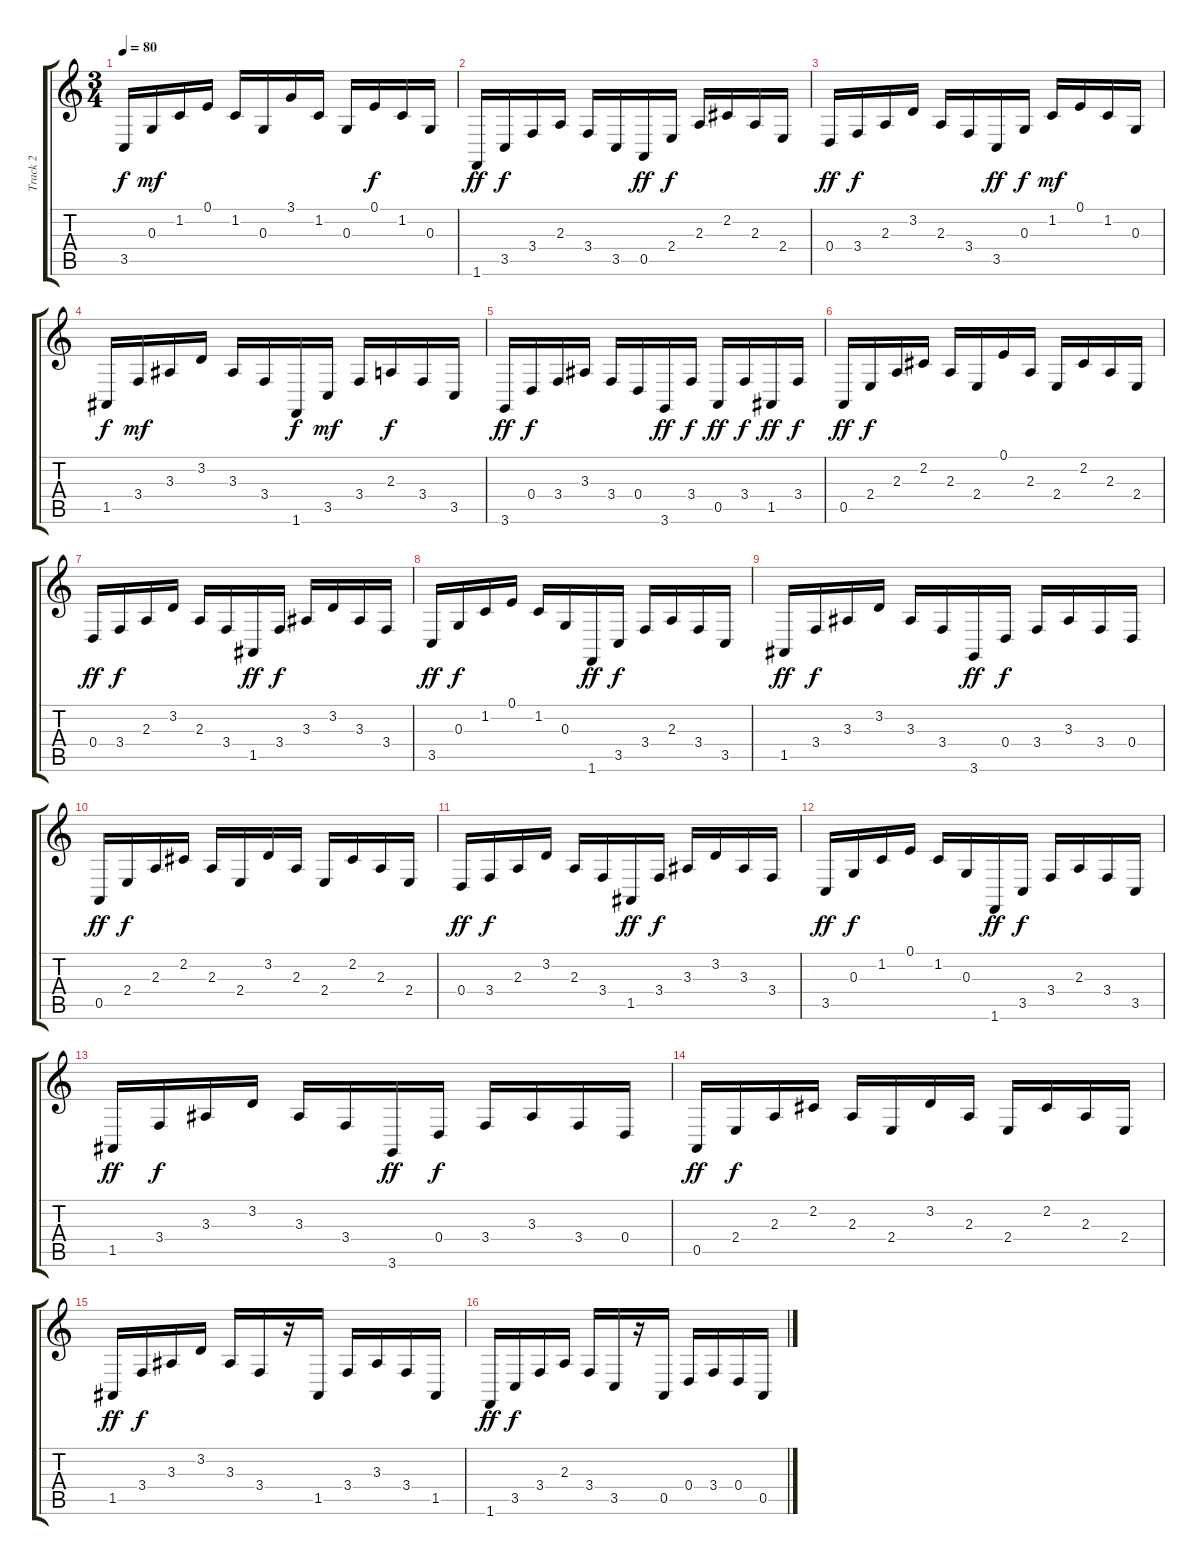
\track ("Track 2" "Track 2") {instrument acousticgrandpiano}
\staff {score tabs}
\tuning (E4 B3 G3 D3 A2 E2) {hide}
\ts (3 4)
\tempo 80
\clef g2
\ks c
3.5.16{dy f} 0.3.16{dy mf} 1.2.16 0.1.16 1.2.16 0.3.16 3.1.16 1.2.16 0.3.16 0.1.16{dy f} 1.2.16 0.3.16 |
1.6.16{dy ff} 3.5.16{dy f} 3.4.16 2.3.16 3.4.16 3.5.16 0.5.16{dy ff} 2.4.16{dy f} 2.3.16 2.2.16 2.3.16 2.4.16 |
0.4.16{dy ff} 3.4.16{dy f} 2.3.16 3.2.16 2.3.16 3.4.16 3.5.16{dy ff} 0.3.16{dy f} 1.2.16{dy mf} 0.1.16 1.2.16 0.3.16 |
1.5.16{dy f} 3.4.16{dy mf} 3.3.16 3.2.16 3.3.16 3.4.16 1.6.16{dy f} 3.5.16{dy mf} 3.4.16 2.3.16{dy f} 3.4.16 3.5.16 |
3.6.16{dy ff} 0.4.16{dy f} 3.4.16 3.3.16 3.4.16 0.4.16 3.6.16{dy ff} 3.4.16{dy f} 0.5.16{dy ff} 3.4.16{dy f} 1.5.16{dy ff} 3.4.16{dy f} |
0.5.16{dy ff} 2.4.16{dy f} 2.3.16 2.2.16 2.3.16 2.4.16 0.1.16 2.3.16 2.4.16 2.2.16 2.3.16 2.4.16 |
0.4.16{dy ff} 3.4.16{dy f} 2.3.16 3.2.16 2.3.16 3.4.16 1.5.16{dy ff} 3.4.16{dy f} 3.3.16 3.2.16 3.3.16 3.4.16 |
3.5.16{dy ff} 0.3.16{dy f} 1.2.16 0.1.16 1.2.16 0.3.16 1.6.16{dy ff} 3.5.16{dy f} 3.4.16 2.3.16 3.4.16 3.5.16 |
1.5.16{dy ff} 3.4.16{dy f} 3.3.16 3.2.16 3.3.16 3.4.16 3.6.16{dy ff} 0.4.16{dy f} 3.4.16 3.3.16 3.4.16 0.4.16 |
0.5.16{dy ff} 2.4.16{dy f} 2.3.16 2.2.16 2.3.16 2.4.16 3.2.16 2.3.16 2.4.16 2.2.16 2.3.16 2.4.16 |
0.4.16{dy ff} 3.4.16{dy f} 2.3.16 3.2.16 2.3.16 3.4.16 1.5.16{dy ff} 3.4.16{dy f} 3.3.16 3.2.16 3.3.16 3.4.16 |
3.5.16{dy ff} 0.3.16{dy f} 1.2.16 0.1.16 1.2.16 0.3.16 1.6.16{dy ff} 3.5.16{dy f} 3.4.16 2.3.16 3.4.16 3.5.16 |
1.5.16{dy ff} 3.4.16{dy f} 3.3.16 3.2.16 3.3.16 3.4.16 3.6.16{dy ff} 0.4.16{dy f} 3.4.16 3.3.16 3.4.16 0.4.16 |
0.5.16{dy ff} 2.4.16{dy f} 2.3.16 2.2.16 2.3.16 2.4.16 3.2.16 2.3.16 2.4.16 2.2.16 2.3.16 2.4.16 |
1.5.16{dy ff} 3.4.16{dy f} 3.3.16 3.2.16 3.3.16 3.4.16 r.16 1.5.16 3.4.16 3.3.16 3.4.16 1.5.16 |
1.6.16{dy ff} 3.5.16{dy f} 3.4.16 2.3.16 3.4.16 3.5.16 r.16 0.5.16 0.4.16 3.4.16 0.4.16 0.5.16
